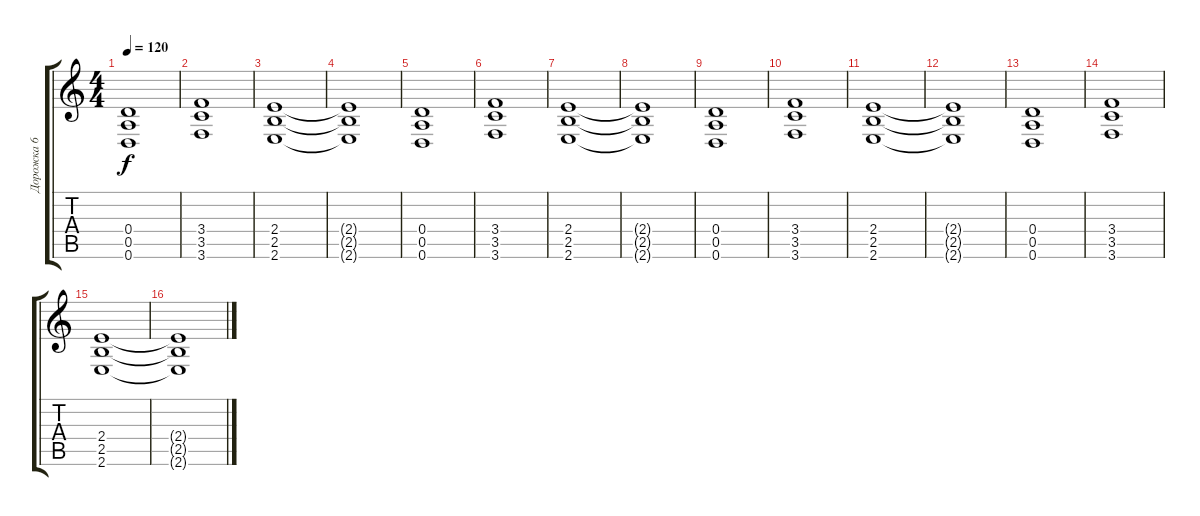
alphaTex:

\track ("Дорожка 6" "Дорожка 6") {instrument overdrivenguitar}
\staff {score tabs}
\tuning (E4 B3 G3 D3 A2 D2) {hide}
\ts (4 4)
\tempo 120
\clef g2
\ks c
(0.4 0.5 0.6).1{dy f} |
(3.4 3.5 3.6).1 |
(2.4 2.5 2.6).1 |
(2.4{t} 2.5{t} 2.6{t}).1 |
(0.4 0.5 0.6).1 |
(3.4 3.5 3.6).1 |
(2.4 2.5 2.6).1 |
(2.4{t} 2.5{t} 2.6{t}).1 |
(0.4 0.5 0.6).1 |
(3.4 3.5 3.6).1 |
(2.4 2.5 2.6).1 |
(2.4{t} 2.5{t} 2.6{t}).1 |
(0.4 0.5 0.6).1 |
(3.4 3.5 3.6).1 |
(2.4 2.5 2.6).1 |
(2.4{t} 2.5{t} 2.6{t}).1
